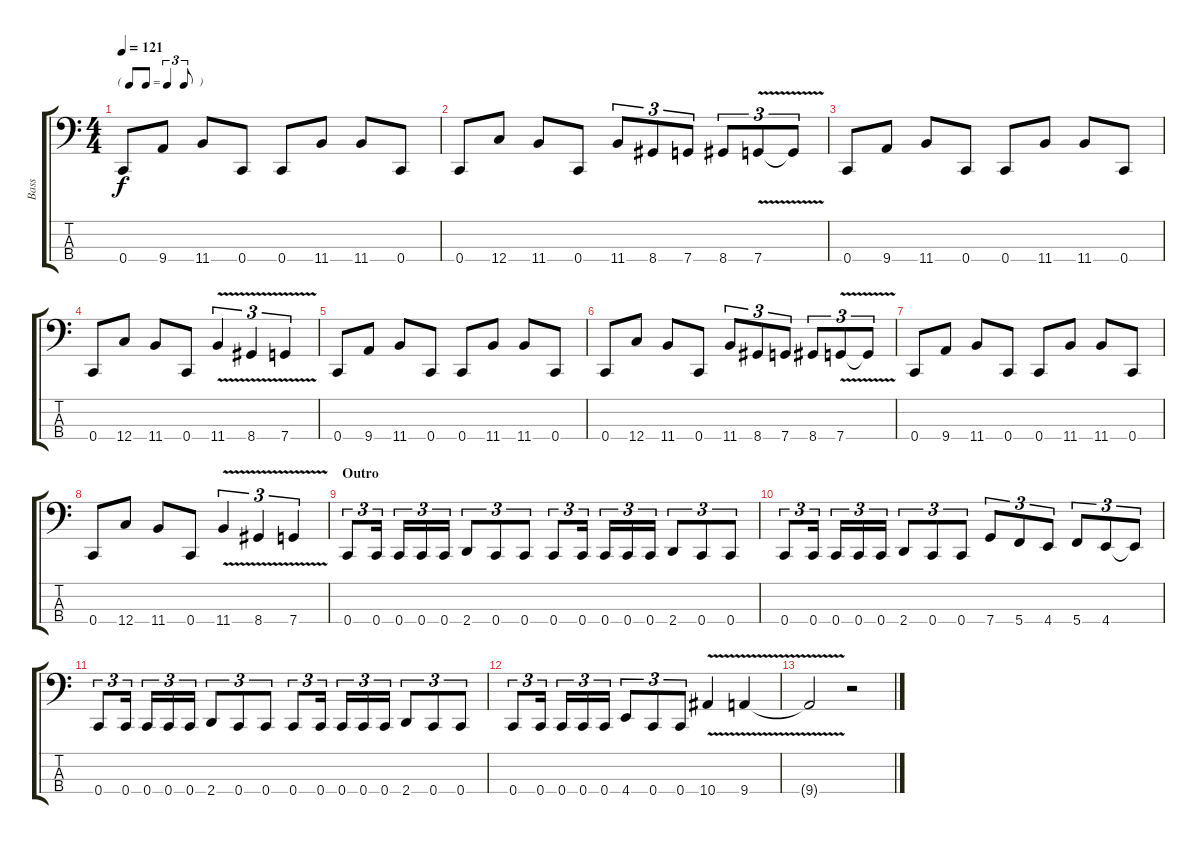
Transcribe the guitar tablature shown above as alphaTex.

\track ("Bass" "Bass") {instrument electricbasspick}
\staff {score tabs}
\tuning (F2 C2 G1 C1) {hide}
\ts (4 4)
\tf triplet8th
\tempo 121
\clef f4
\ks c
0.4.8{dy f} 9.4.8 11.4.8 0.4.8 0.4.8 11.4.8 11.4.8 0.4.8 |
0.4.8 12.4.8 11.4.8 0.4.8 11.4.8{tu (3 2)} 8.4.8{tu (3 2)} 7.4.8{tu (3 2)} 8.4.8{tu (3 2)} 7.4{v}.8{tu (3 2)} 7.4{t}.8{tu (3 2)} |
0.4.8 9.4.8 11.4.8 0.4.8 0.4.8 11.4.8 11.4.8 0.4.8 |
0.4.8 12.4.8 11.4.8 0.4.8 11.4{v}.4{tu (3 2)} 8.4{v}.4{tu (3 2)} 7.4{v}.4{tu (3 2)} |
0.4.8 9.4.8 11.4.8 0.4.8 0.4.8 11.4.8 11.4.8 0.4.8 |
0.4.8 12.4.8 11.4.8 0.4.8 11.4.8{tu (3 2)} 8.4.8{tu (3 2)} 7.4.8{tu (3 2)} 8.4.8{tu (3 2)} 7.4{v}.8{tu (3 2)} 7.4{t}.8{tu (3 2)} |
0.4.8 9.4.8 11.4.8 0.4.8 0.4.8 11.4.8 11.4.8 0.4.8 |
0.4.8 12.4.8 11.4.8 0.4.8 11.4{v}.4{tu (3 2)} 8.4{v}.4{tu (3 2)} 7.4{v}.4{tu (3 2)} |
\section ("" "Outro")
0.4.8{tu (3 2)} 0.4.16{tu (3 2)} 0.4.16{tu (3 2)} 0.4.16{tu (3 2)} 0.4.16{tu (3 2)} 2.4.8{tu (3 2)} 0.4.8{tu (3 2)} 0.4.8{tu (3 2)} 0.4.8{tu (3 2)} 0.4.16{tu (3 2)} 0.4.16{tu (3 2)} 0.4.16{tu (3 2)} 0.4.16{tu (3 2)} 2.4.8{tu (3 2)} 0.4.8{tu (3 2)} 0.4.8{tu (3 2)} |
0.4.8{tu (3 2)} 0.4.16{tu (3 2)} 0.4.16{tu (3 2)} 0.4.16{tu (3 2)} 0.4.16{tu (3 2)} 2.4.8{tu (3 2)} 0.4.8{tu (3 2)} 0.4.8{tu (3 2)} 7.4.8{tu (3 2)} 5.4.8{tu (3 2)} 4.4.8{tu (3 2)} 5.4.8{tu (3 2)} 4.4.8{tu (3 2)} 4.4{t}.8{tu (3 2)} |
0.4.8{tu (3 2)} 0.4.16{tu (3 2)} 0.4.16{tu (3 2)} 0.4.16{tu (3 2)} 0.4.16{tu (3 2)} 2.4.8{tu (3 2)} 0.4.8{tu (3 2)} 0.4.8{tu (3 2)} 0.4.8{tu (3 2)} 0.4.16{tu (3 2)} 0.4.16{tu (3 2)} 0.4.16{tu (3 2)} 0.4.16{tu (3 2)} 2.4.8{tu (3 2)} 0.4.8{tu (3 2)} 0.4.8{tu (3 2)} |
0.4.8{tu (3 2)} 0.4.16{tu (3 2)} 0.4.16{tu (3 2)} 0.4.16{tu (3 2)} 0.4.16{tu (3 2)} 4.4.8{tu (3 2)} 0.4.8{tu (3 2)} 0.4.8{tu (3 2)} 10.4{v}.4 9.4{v}.4 |
9.4{t}.2 r.2
